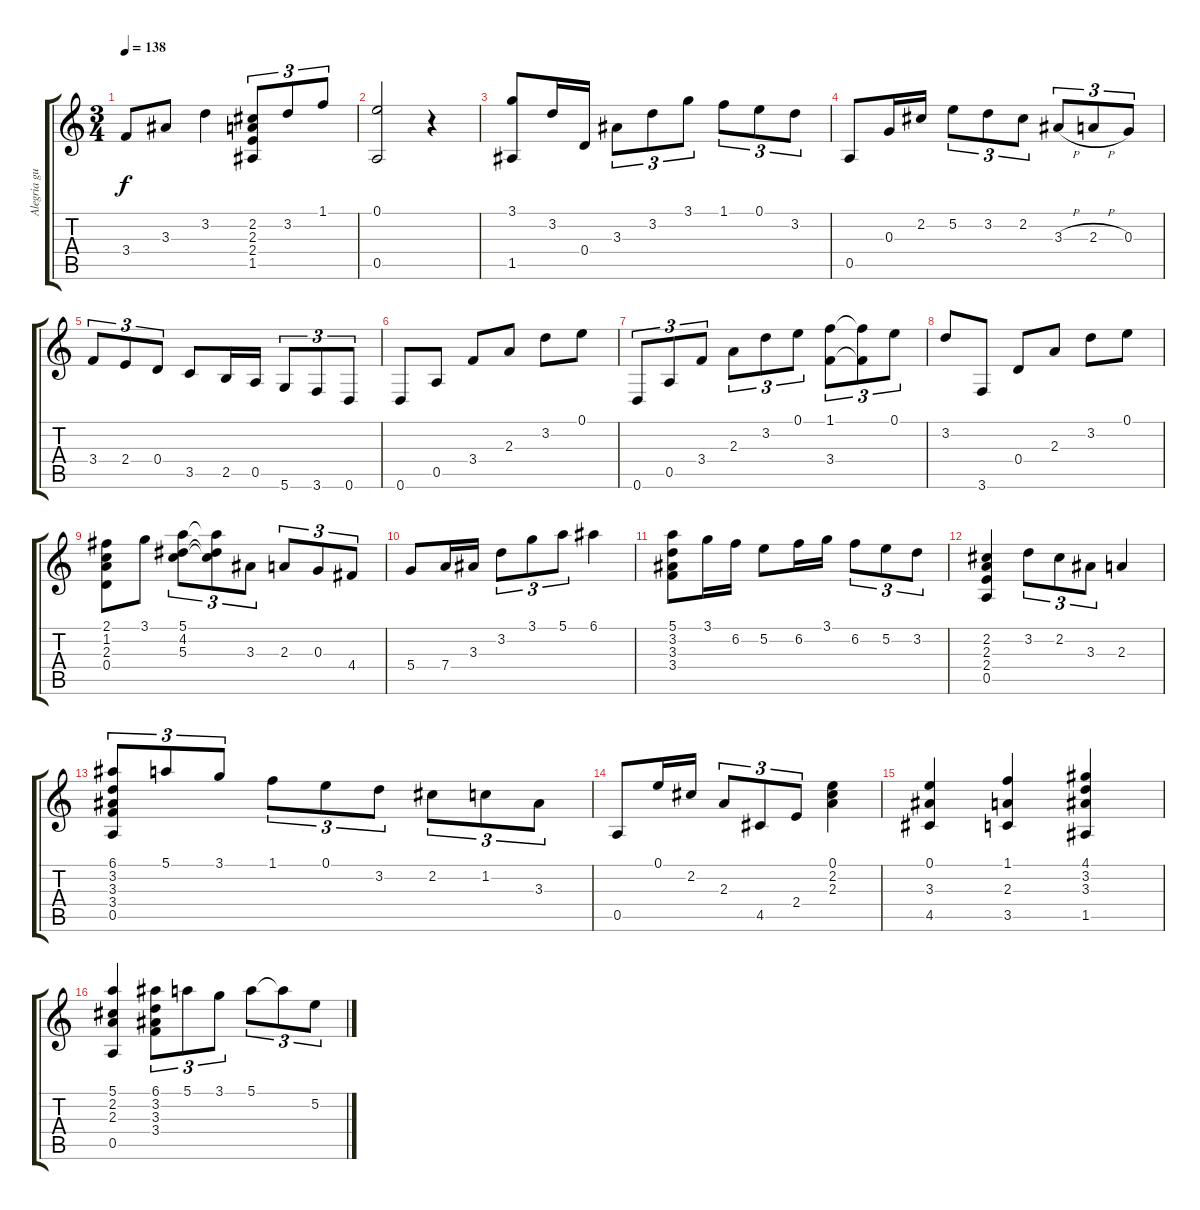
\track ("Alegria guitara" "Alegria gu") {instrument acousticguitarnylon}
\staff {score tabs}
\tuning (E4 B3 G3 D3 A2 D2) {hide}
\ts (3 4)
\tempo 138
\clef g2
\ks c
3.4.8{dy f} 3.3.8 3.2.4 (2.2 2.3 2.4 1.5).8{tu (3 2)} 3.2.8{tu (3 2)} 1.1.8{tu (3 2)} |
(0.1 0.5).2 r.4 |
(3.1 1.5).8 3.2.16 0.4.16 3.3.8{tu (3 2)} 3.2.8{tu (3 2)} 3.1.8{tu (3 2)} 1.1.8{tu (3 2)} 0.1.8{tu (3 2)} 3.2.8{tu (3 2)} |
0.5.8 0.3.16 2.2.16 5.2.8{tu (3 2)} 3.2.8{tu (3 2)} 2.2.8{tu (3 2)} 3.3{h}.8{tu (3 2)} 2.3{h}.8{tu (3 2)} 0.3.8{tu (3 2)} |
3.4.8{tu (3 2)} 2.4.8{tu (3 2)} 0.4.8{tu (3 2)} 3.5.8 2.5.16 0.5.16 5.6.8{tu (3 2)} 3.6.8{tu (3 2)} 0.6.8{tu (3 2)} |
0.6.8 0.5.8 3.4.8 2.3.8 3.2.8 0.1.8 |
0.6.8{tu (3 2)} 0.5.8{tu (3 2)} 3.4.8{tu (3 2)} 2.3.8{tu (3 2)} 3.2.8{tu (3 2)} 0.1.8{tu (3 2)} (1.1 3.4).8{tu (3 2)} (1.1{t} 3.4{t}).8{tu (3 2)} 0.1.8{tu (3 2)} |
3.2.8 3.6.8 0.4.8 2.3.8 3.2.8 0.1.8 |
(2.1 1.2 2.3 0.4).8 3.1.8 (5.1 4.2 5.3).8{tu (3 2)} (5.1{t} 4.2{t} 5.3{t}).8{tu (3 2)} 3.3.8{tu (3 2)} 2.3.8{tu (3 2)} 0.3.8{tu (3 2)} 4.4.8{tu (3 2)} |
5.4.8 7.4.16 3.3.16 3.2.8{tu (3 2)} 3.1.8{tu (3 2)} 5.1.8{tu (3 2)} 6.1.4 |
(5.1 3.2 3.3 3.4).8 3.1.16 6.2.16 5.2.8 6.2.16 3.1.16 6.2.8{tu (3 2)} 5.2.8{tu (3 2)} 3.2.8{tu (3 2)} |
(2.2 2.3 2.4 0.5).4 3.2.8{tu (3 2)} 2.2.8{tu (3 2)} 3.3.8{tu (3 2)} 2.3.4 |
(6.1 3.2 3.3 3.4 0.5).8{tu (3 2)} 5.1.8{tu (3 2)} 3.1.8{tu (3 2)} 1.1.8{tu (3 2)} 0.1.8{tu (3 2)} 3.2.8{tu (3 2)} 2.2.8{tu (3 2)} 1.2.8{tu (3 2)} 3.3.8{tu (3 2)} |
0.5.8 0.1.16 2.2.16 2.3.8{tu (3 2)} 4.5.8{tu (3 2)} 2.4.8{tu (3 2)} (0.1 2.2 2.3).4 |
(0.1 3.3 4.5).4 (1.1 2.3 3.5).4 (4.1 3.2 3.3 1.5).4 |
(5.1 2.2 2.3 0.5).4 (6.1 3.2 3.3 3.4).8{tu (3 2)} 5.1.8{tu (3 2)} 3.1.8{tu (3 2)} 5.1.8{tu (3 2)} 5.1{t}.8{tu (3 2)} 5.2.8{tu (3 2)}
